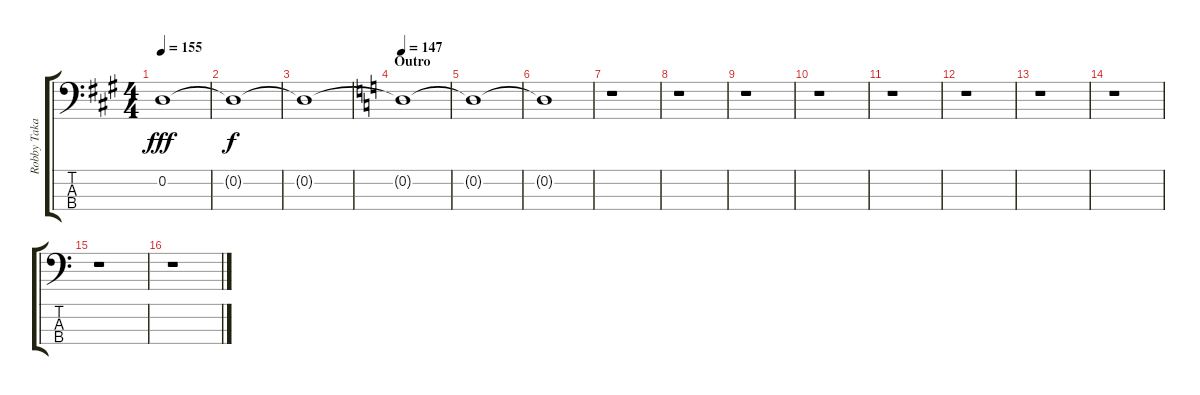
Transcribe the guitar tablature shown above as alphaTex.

\track ("Robby Takac - Bass" "Robby Taka") {instrument electricbassfinger}
\staff {score tabs}
\tuning (G2 D2 A1 E1) {hide}
\ts (4 4)
\tempo 155
\clef f4
\ks a
0.2.1{dy fff} |
0.2{t}.1{dy f} |
0.2{t}.1 |
\section ("" "Outro")
\tempo 147
\ks c
0.2{t}.1 |
0.2{t}.1 |
0.2{t}.1 |
r.1 |
r.1 |
r.1 |
r.1 |
r.1 |
r.1 |
r.1 |
r.1 |
r.1 |
r.1
